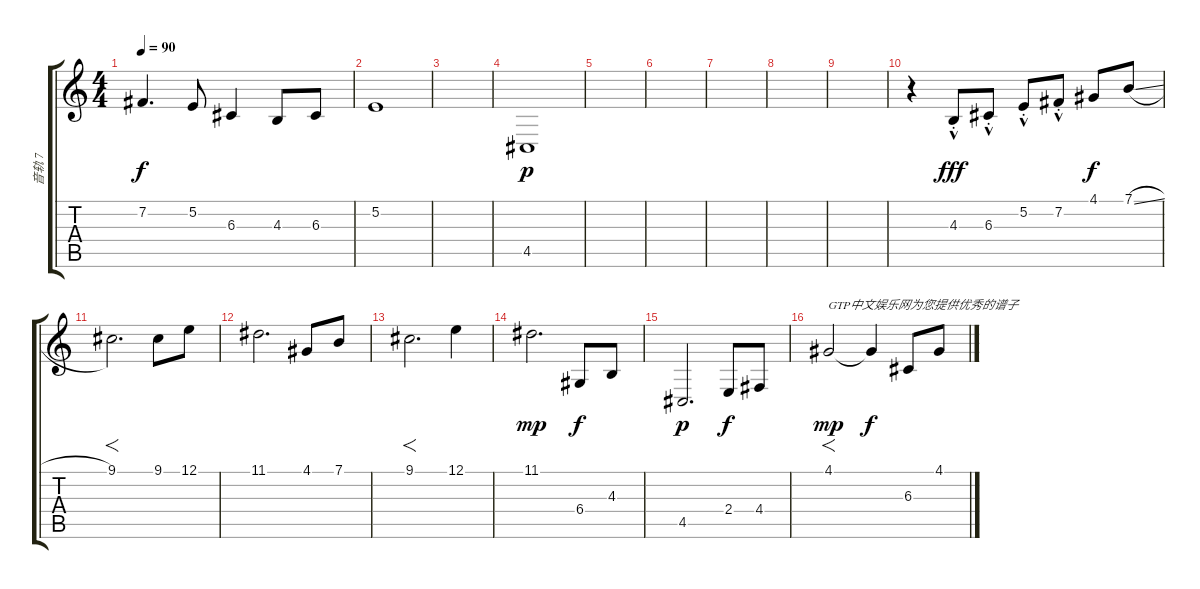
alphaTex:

\track ("音轨 7" "音轨 7") {instrument stringensemble2}
\staff {score tabs}
\tuning (E4 B3 G3 D3 A2 E2) {hide}
\ts (4 4)
\tempo 90
\clef g2
\ks c
7.2.4{d dy f} 5.2.8 6.3.4 4.3.8 6.3.8 |
5.2.1 |
|
4.5.1{dy p} |
|
|
|
|
|
r.4 4.3{hac st}.8{dy fff} 6.3{hac st}.8 5.2{hac st}.8 7.2{hac st}.8 4.1.8{dy f} 7.1{sl}.8 |
9.1.2{f d} 9.1.8 12.1.8 |
11.1.2{d} 4.1.8 7.1.8 |
9.1.2{f d} 12.1.4 |
11.1.2{d dy mp} 6.4.8{dy f} 4.3.8 |
4.5.2{d dy p} 2.4.8{dy f} 4.4.8 |
4.1.2{f txt "GTP中文娱乐网为您提供优秀的谱子" dy mp} 4.1{t}.4{dy f} 6.3.8 4.1.8
